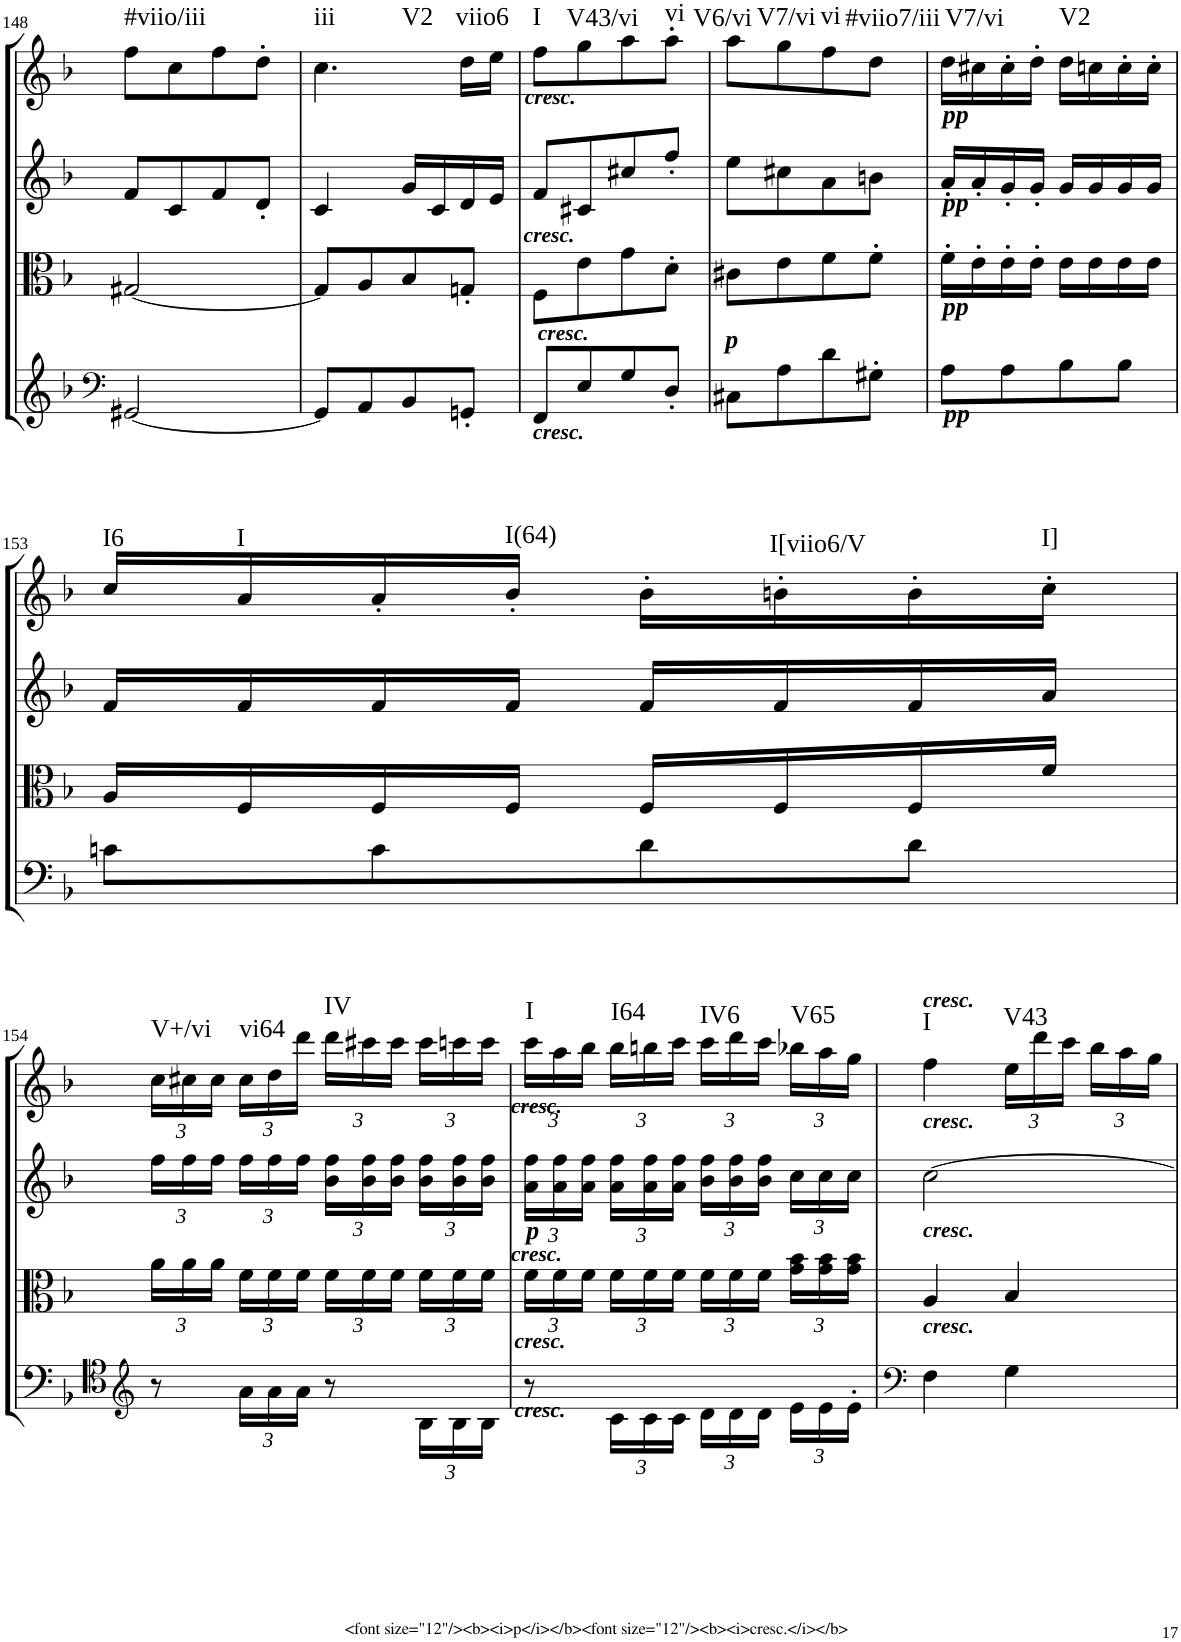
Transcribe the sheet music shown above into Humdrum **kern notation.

**kern	**kern	**kern	**kern	**harte
*part4	*part3	*part2	*part1	*part1
*staff4	*staff3	*staff2	*staff1	*
*I"Cello	*I"Viola	*I"2nd Violin	*I"1st Violin	*
*	*I'Vla	*I'Vln	*I'Vln	*
!!LO:PB:g=z
*clefF4	*clefC3	*clefG2	*clefG2	*
*k[b-]	*k[b-]	*k[b-]	*k[b-]	*
*F:	*F:	*F:	*F:	*
*M2/4	*M2/4	*M2/4	*M2/4	*
=148	=148	=148	=148	=148
!	!	!	!	!LO:H:kt=#viio/iii
[2GG#X/	[2G#X/	8f/L	8ff\L	N
.	.	8c/	8cc\	.
.	.	8f/	8ff\	.
.	.	8d'/J	8dd'\J	.
=149	=149	=149	=149	=149
!	!	!	!	!LO:H:n=1:kt=iii
!	!	!	!	!LO:H:n=2:kt=V2
8GG#/L]	8G#/L]	4c/	4.cc\	N N
8AA/	8A/	.	.	.
8BB-/	8B-/	16g/LL	.	.
.	.	16c/	.	.
!	!	!	!	!LO:H:kt=viio6
8GGn'/J	8Gn'/J	16d/	16dd\LL	N
.	.	16e/JJ	16ee\JJ	.
=150	=150	=150	=150	=150
!	!	!	!LO:TX:a:Bi:t=cresc.	!
!	!	!LO:TX:b:Bi:t=cresc.	!	!
!	!LO:TX:b:Bi:t=cresc.	!	!	!
!LO:TX:b:Bi:t=cresc.	!	!	!	!LO:H:kt=I
8FF/L	8F\L	8f/L	8ff\L	N
!	!	!	!	!LO:H:kt=V43/vi
8E/	8e\	8c#X/	8gg\	N
8G/	8g\	8cc#X/	8aa\	.
!	!	!	!	!LO:H:kt=vi
8D'/J	8d'\J	8ff'/J	8aa'\J	N
=151	=151	=151	=151	=151
!LO:TX:a:Bi:t=p	!	!	!	!LO:H:kt=V6/vi
8C#X\L	8c#X\L	8ee\L	8aa\L	N
!	!	!	!	!LO:H:kt=V7/vi
8A\	8e\	8cc#X\	8gg\	N
!	!	!	!	!LO:H:kt=vi
8d\	8f\	8a\	8ff\	N
!	!	!	!	!LO:H:kt=#viio7/iii
8G#X'\J	8f'\J	8bn\J	8dd\J	N
=152	=152	=152	=152	=152
!	!	!LO:TX:a:Bi:t=pp	!	!
!	!	!LO:TX:b:Bi:t=pp	!	!
!	!LO:TX:b:Bi:t=pp	!	!	!
!LO:TX:a:Bi:t=pp	!	!	!	!LO:H:kt=V7/vi
8A\L	16f'\LL	16a'/LL	16dd\LL	N
.	16e'\	16a'/	16cc#X\	.
8A\	16e'\	16g'/	16cc#'\	.
.	16e'\JJ	16g'/JJ	16dd'\JJ	.
!	!	!	!	!LO:H:kt=V2
8B-\	16e\LL	16g/LL	16dd\LL	N
.	16e\	16g/	16ccn\	.
8B-\J	16e\	16g/	16cc'\	.
.	16e\JJ	16g/JJ	16cc'\JJ	.
!!LO:LB:g=z
=153	=153	=153	=153	=153
!	!	!	!	!LO:H:kt=I6
8cn\L	16A/LL	16f/LL	16cc/LL	N
!	!	!	!	!LO:H:kt=I
.	16F/	16f/	16a/	N
8c\	16F/	16f/	16a'/	.
!	!	!	!	!LO:H:kt=I(64)
.	16F/JJ	16f/JJ	16b-'/JJ	N
8d\	16F/LL	16f/LL	16b-'\LL	.
!	!	!	!	!LO:H:kt=I[viio6/V
.	16F/	16f/	16bn'\	N
8d\J	16F/	16f/	16b'\	.
!	!	!	!	!LO:H:kt=I]
.	16f/JJ	16a/JJ	16cc'\JJ	N
!!LO:LB:g=z
=154	=154	=154	=154	=154
*clefG2	*	*	*	*
*	*Xbrackettup	*Xbrackettup	*Xbrackettup	*
!	!	!	!	!LO:H:kt=V+/vi
8r	24a\LL	24ff\LL	24cc\LL	N
.	24a\	24ff\	24cc#X\	.
.	24a\JJ	24ff\JJ	24cc#\JJ	.
*Xbrackettup	*	*	*	*
!	!	!	!	!LO:H:kt=vi64
24a\LL	24f\LL	24ff\LL	24cc#\LL	N
24a\	24f\	24ff\	24dd\	.
24a\JJ	24f\JJ	24ff\JJ	24ddd\JJ	.
!	!	!	!	!LO:H:kt=IV
8r	24f\LL	24b-\ 24ff\LL	24ddd\LL	N
.	24f\	24b-\ 24ff\	24ccc#X\	.
.	24f\JJ	24b-\ 24ff\JJ	24ccc#\JJ	.
24B-\LL	24f\LL	24b-\ 24ff\LL	24ccc#\LL	.
24B-\	24f\	24b-\ 24ff\	24cccn\	.
24B-\JJ	24f\JJ	24b-\ 24ff\JJ	24ccc\JJ	.
=155	=155	=155	=155	=155
!	!	!	!LO:TX:a:Bi:t=cresc.	!
!	!LO:TX:a:Bi:t=cresc.	!	!	!
!	!LO:TX:b:Bi:t=cresc.	!	!	!
!	!LO:TX:a:Bi:t=p	!	!	!
!LO:TX:a:Bi:t=cresc.	!	!	!	!LO:H:kt=I
8r	24f\LL	24a\ 24ff\LL	24ccc\LL	N
.	24f\	24a\ 24ff\	24aa\	.
.	24f\JJ	24a\ 24ff\JJ	24bb-\JJ	.
!	!	!	!	!LO:H:kt=I64
24c\LL	24f\LL	24a\ 24ff\LL	24bb-\LL	N
24c\	24f\	24a\ 24ff\	24bbn\	.
24c\JJ	24f\JJ	24a\ 24ff\JJ	24ccc\JJ	.
!	!	!	!	!LO:H:kt=IV6
24d\LL	24f\LL	24b-\ 24ff\LL	24ccc\LL	N
24d\	24f\	24b-\ 24ff\	24ddd\	.
24d\JJ	24f\JJ	24b-\ 24ff\JJ	24ccc\JJ	.
!	!	!	!	!LO:H:kt=V65
24e\LL	24g\ 24b-\LL	24cc\LL	24bb-X\LL	N
24e\	24g\ 24b-\	24cc\	24aa\	.
24e'\JJ	24g\ 24b-\JJ	24cc\JJ	24gg\JJ	.
=156	=156	=156	=156	=156
*clefF4	*	*	*	*
!	!	!	!LO:TX:a:Bi:t=cresc.	!
!	!	!LO:TX:a:Bi:t=cresc.	!	!
!	!LO:TX:a:Bi:t=cresc.	!	!	!
!LO:TX:a:Bi:t=cresc.	!	!	!	!LO:H:kt=I
4F\	4A/	[2cc\	4ff\	N
!	!	!	!	!LO:H:kt=V43
4G\	4B-/	.	24ee\LL	N
.	.	.	24ddd\	.
.	.	.	24ccc\JJ	.
.	.	.	24bb-\LL	.
.	.	.	24aa\	.
.	.	.	24gg\JJ	.
=	=	=	=	=
*-	*-	*-	*-	*-
